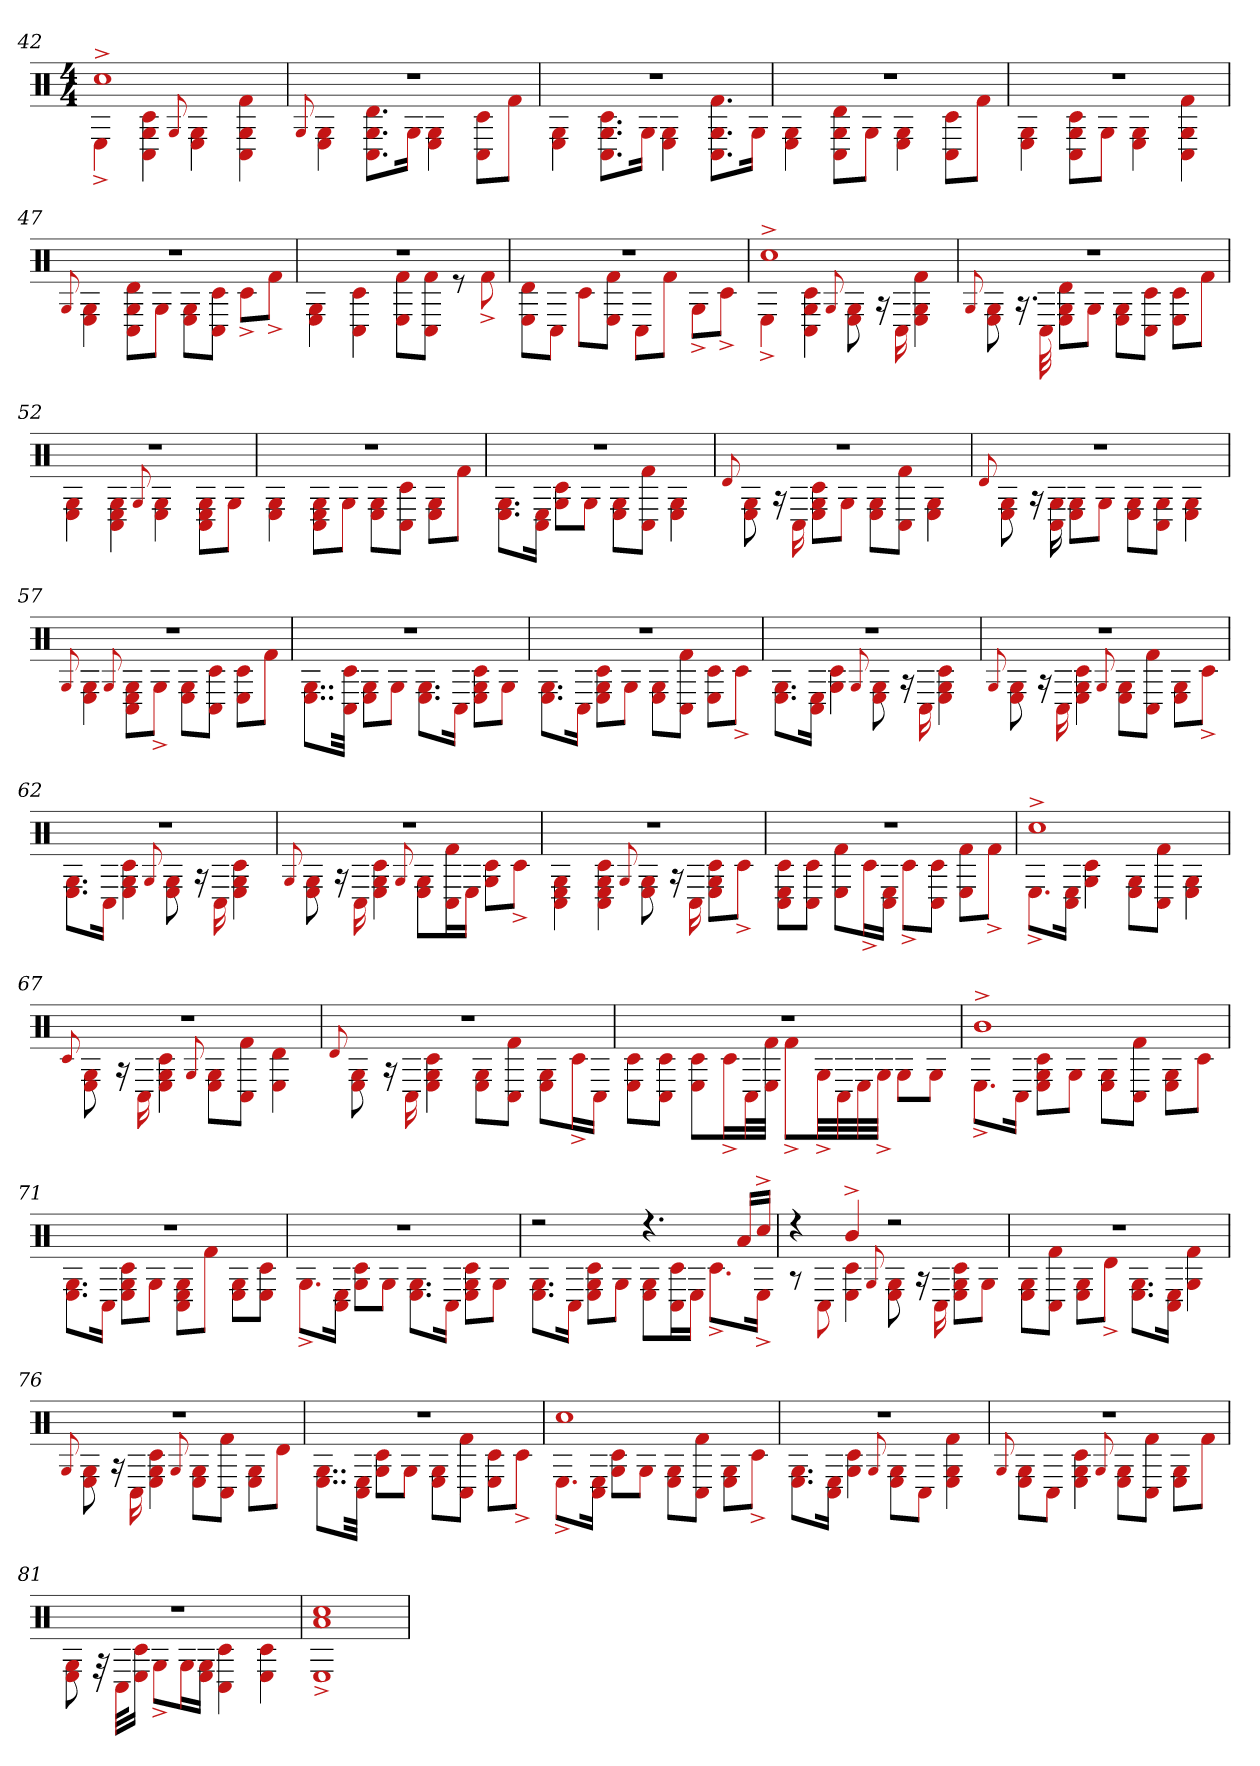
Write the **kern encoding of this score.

**kern
*part1
*staff1
*clefX
*k[]
*M4/4
=42
*^
1cc#^	4E^
.	4C# 4c# 4G
.	8qqG
.	4G 4E
.	4C# 4f# 4G
=43	=43
.	8qqG
1r	4G 4E
.	8.C# 8.d 8.GL
.	16GJk
.	4G 4E
.	8C# 8c#L
.	8f#J
=44	=44
1r	4G 4E
.	8.C# 8.c# 8.GL
.	16GJk
.	4E 4G
.	8.C# 8.f# 8.GL
.	16GJk
=45	=45
1r	4G 4E
.	8C# 8G 8dL
.	8GJ
.	4E 4G
.	8C# 8c#L
.	8f#J
=46	=46
1r	4E 4G
.	8C# 8c# 8GL
.	8GJ
.	4G 4E
.	4C# 4G 4f#
=47	=47
.	8qqG
1r	4G 4E
.	8C# 8G 8dL
.	8GJ
.	8E 8GL
.	8C# 8c#J
.	8c#^L
.	8f#^J
=48	=48
1r	4E 4G
.	4C# 4c#
.	8E 8f#L
.	8C# 8f#J
.	8r
.	8f#^
=49	=49
1r	8E 8dL
.	8C#J
.	8c#L
.	8E 8f#J
.	8C#L
.	8f#J
.	8G^L
.	8c#^J
=50	=50
1cc#^	4E^
.	4C# 4c# 4G
.	8qqG
.	8G 8E
.	16r
.	16C#
.	4E 4G 4f#
=51	=51
.	8qqG
1r	8G 8E
.	16.r
.	32C#
.	8d 8G 8EL
.	8GJ
.	8E 8GL
.	8c# 8C#J
.	8E 8c#L
.	8f#J
=52	=52
1r	4E 4G
.	4C# 4E 4G
.	8qqG
.	4E 4G
.	8C# 8G 8EL
.	8GJ
=53	=53
1r	4E 4G
.	8C# 8G 8EL
.	8GJ
.	8E 8GL
.	8C# 8c#J
.	8E 8GL
.	8f#J
=54	=54
1r	8.E 8.GL
.	16C# 16EJk
.	8c# 8GL
.	8GJ
.	8E 8GL
.	8C# 8f#J
.	4E 4G
=55	=55
.	8qqd
1r	8E 8G
.	16r
.	16C#
.	8c# 8E 8GL
.	8GJ
.	8E 8GL
.	8f# 8C#J
.	4E 4G
=56	=56
.	8qqd
1r	8E 8G
.	16r
.	16G 16C#
.	8G 8EL
.	8GJ
.	8E 8GL
.	8G 8C#J
.	4E 4G
=57	=57
.	8qqG
1r	4G 4E
.	8qqG
.	8C# 8E 8GL
.	8G^J
.	8E 8GL
.	8c# 8C#J
.	8E 8c#L
.	8f#J
=58	=58
1r	8..E 8..GL
.	32C# 32c#Jkk
.	8G 8EL
.	8GJ
.	8.G 8.EL
.	16C#Jk
.	8c# 8G 8EL
.	8GJ
=59	=59
1r	8.E 8.GL
.	16C#Jk
.	8E 8c# 8GL
.	8GJ
.	8E 8GL
.	8C# 8f#J
.	8E 8c#L
.	8c#^J
=60	=60
1r	8.E 8.GL
.	16C# 16EJk
.	4c# 4G
.	8qqG
.	8E 8G
.	16r
.	16C#
.	4E 4c# 4G
=61	=61
.	8qqG
1r	8G 8E
.	16r
.	16C#
.	4c# 4G 4E
.	8qqG
.	8E 8GL
.	8C# 8f#J
.	8E 8GL
.	8c#^J
=62	=62
1r	8.E 8.GL
.	16C#Jk
.	4E 4c# 4G
.	8qqG
.	8G 8E
.	16r
.	16C#
.	4c# 4G 4E
=63	=63
.	8qqG
1r	8G 8E
.	16r
.	16C#
.	4E 4c# 4G
.	8qqG
.	8E 8GL
.	16C# 16f#L
.	16EJJ
.	8c# 8GL
.	8c#^J
=64	=64
1r	4C# 4G 4E
.	4C# 4E 4c# 4G
.	8qqG
.	8G 8E
.	16r
.	16C#
.	8E 8c# 8GL
.	8c#^J
=65	=65
1r	8C# 8E 8c#L
.	8c# 8C#J
.	8E 8f#L
.	16c#^L
.	16C# 16EJJ
.	8c#^L
.	8c# 8C#J
.	8f# 8EL
.	8f#^J
=66	=66
1cc#^	8.E^L
.	16C# 16EJk
.	4c# 4G
.	8E 8GL
.	8C# 8f#J
.	4E 4G
=67	=67
.	8qqc#
1r	8E 8G
.	16r
.	16C#
.	4E 4c# 4G
.	8qqG
.	8G 8EL
.	8f# 8C#J
.	4E 4d
=68	=68
.	8qqd
1r	8E 8G
.	16r
.	16C#
.	4c# 4G 4E
.	8E 8GL
.	8C# 8f#J
.	8E 8GL
.	16c#^L
.	16C#JJ
=69	=69
1r	8E 8c#L
.	8c# 8C#J
.	8E 8c#L
.	16c#^L
.	32C#L
.	32E 32f#JJJ
.	8f#^L
.	32G^LL
.	32C#
.	32E
.	32G^JJJ
.	8GL
.	8GJ
=70	=70
1b^	8.E^L
.	16C#Jk
.	8E 8c# 8GL
.	8GJ
.	8G 8EL
.	8C# 8f#J
.	8E 8GL
.	8c#J
=71	=71
1r	8.E 8.GL
.	16C#Jk
.	8E 8c# 8GL
.	8GJ
.	8E 8C# 8GL
.	8f#J
.	8E 8GL
.	8c# 8EJ
=72	=72
1r	8.G^L
.	16C# 16EJk
.	8G 8c#L
.	8GJ
.	8.G 8.EL
.	16C#Jk
.	8c# 8G 8EL
.	8GJ
=73	=73
2r	8.G 8.EL
.	16C#Jk
.	8c# 8E 8GL
.	8GJ
4.r	8E 8GL
.	16C# 16c#L
.	16EJJ
.	8.c#^L
16aLL	.
16cc#^JJ	16E^Jk
=74	=74
4r	8r
.	8C#
4b^	4E 4c#
.	8qqG
2r	8E 8G
.	16r
.	16C#
.	8E 8c# 8GL
.	8GJ
=75	=75
1r	8E 8GL
.	8C# 8f#J
.	8E 8GL
.	8d^J
.	8.E 8.GL
.	16C# 16EJk
.	4f# 4G
=76	=76
.	8qqG
1r	8E 8G
.	16r
.	16C#
.	4E 4c# 4G
.	8qqG
.	8E 8GL
.	8C# 8f#J
.	8E 8GL
.	8dJ
=77	=77
1r	8..E 8..GL
.	32C# 32EJkk
.	8G 8c#L
.	8GJ
.	8E 8GL
.	8C# 8f#J
.	8E 8c#L
.	8c#^J
=78	=78
1cc#	8.E^L
.	16C# 16EJk
.	8c# 8GL
.	8GJ
.	8E 8GL
.	8C# 8f#J
.	8E 8GL
.	8c#^J
=79	=79
1r	8.E 8.GL
.	16C# 16EJk
.	4c# 4G
.	8qqG
.	8E 8GL
.	8C#J
.	4E 4f# 4G
=80	=80
.	8qqG
1r	8G 8EL
.	8C#J
.	4E 4c# 4G
.	8qqG
.	8E 8GL
.	8C# 8f#J
.	8E 8GL
.	8f#J
=81	=81
1r	8G 8E
.	32r
.	32C#KLL
.	16E 16c#JJ
.	8G^L
.	16GL
.	16E 16GJJ
.	4C# 4c#
.	4E 4c#
=82	=82
1a 1cc#	1E^
*v	*v
=
*-
